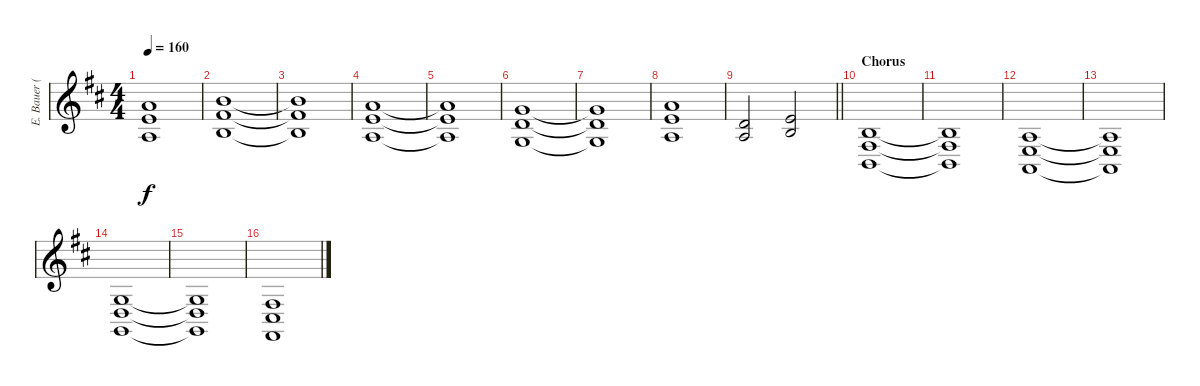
\track ("E. Bauer (Keyboard)" "E. Bauer (") {instrument stringensemble1}
\staff {score}
\tuning (E4 B3 G3 D3 A2 E2) {hide}
\ts (4 4)
\tempo 160
\clef g2
\ks bminor
(5.1{t} 5.2{t} 2.3{t}).1{dy f} |
(7.1 7.2 4.3).1 |
(7.1{t} 7.2{t} 4.3{t}).1 |
(5.1 5.2 2.3).1 |
(5.1{t} 5.2{t} 2.3{t}).1 |
(3.1 3.2 0.3).1 |
(3.1{t} 3.2{t} 0.3{t}).1 |
(5.1 5.2 2.3).1 |
\barLineRight lightlight
(3.2 2.3).2 (5.2 4.3).2 |
\section ("" "Chorus")
(4.3 4.4 2.5).1 |
(4.3{t} 4.4{t} 2.5{t}).1 |
(2.3 2.4 0.5).1 |
(2.3{t} 2.4{t} 0.5{t}).1 |
(5.4 5.5 3.6).1 |
(5.4{t} 5.5{t} 3.6{t}).1 |
(4.4 4.5 2.6).1
